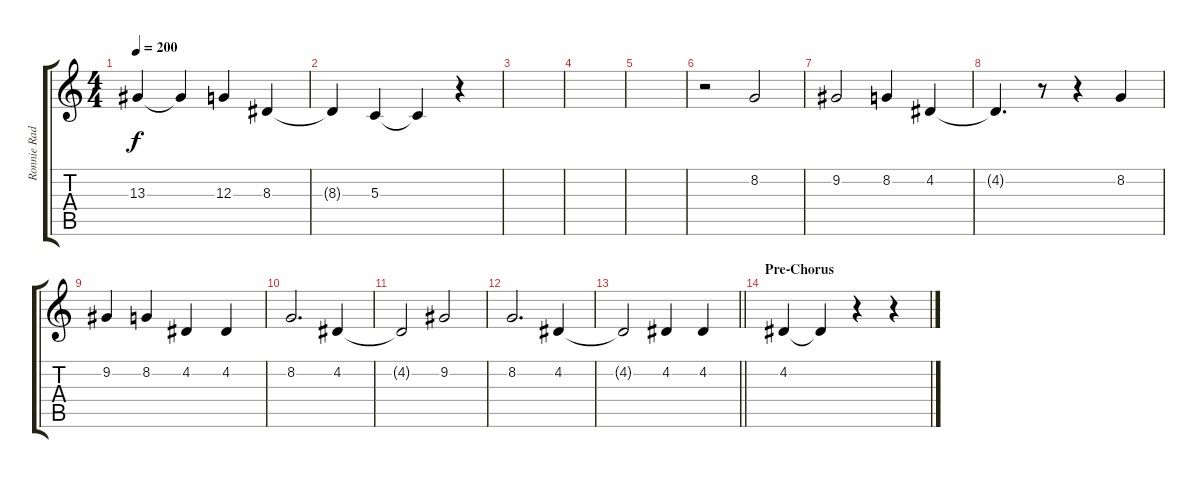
\track ("Ronnie Radke - Vocals" "Ronnie Rad") {instrument altosax}
\staff {score tabs}
\tuning (E4 B3 G3 D3 A2 E2) {hide}
\ts (4 4)
\tempo 200
\clef g2
\ks c
13.3.4{dy f} 13.3{t}.4 12.3.4 8.3.4 |
8.3{t}.4 5.3.4 5.3{t}.4 r.4 |
|
|
|
r.2 8.2.2 |
9.2.2 8.2.4 4.2.4 |
4.2{t}.4{d} r.8 r.4 8.2.4 |
9.2.4 8.2.4 4.2.4 4.2.4 |
8.2.2{d} 4.2.4 |
4.2{t}.2 9.2.2 |
8.2.2{d} 4.2.4 |
\barLineRight lightlight
4.2{t}.2 4.2.4 4.2.4 |
\section ("" "Pre-Chorus")
4.2.4 4.2{t}.4 r.4 r.4
